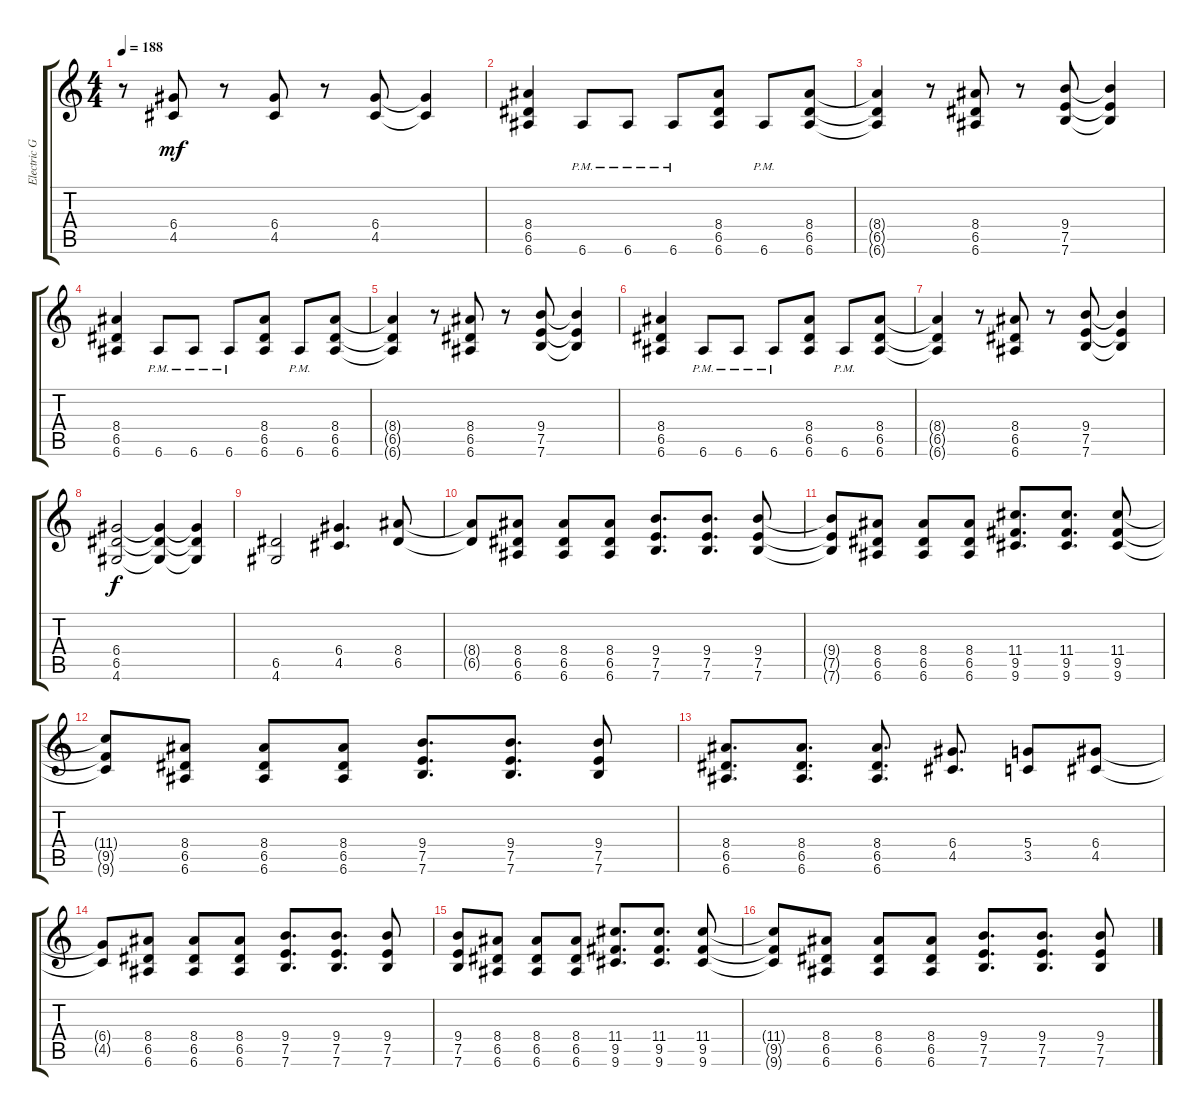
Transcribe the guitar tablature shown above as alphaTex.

\track ("Electric Guitar" "Electric G") {instrument distortionguitar}
\staff {score tabs}
\tuning (E4 B3 G3 D3 A2 E2) {hide}
\ts (4 4)
\tempo 188
\clef g2
\ks c
r.8{dy mf} (6.4 4.5).8 r.8 (6.4 4.5).8 r.8 (6.4 4.5).8 (6.4{t} 4.5{t}).4 |
(8.4 6.5 6.6).4 6.6{pm}.8 6.6{pm}.8 6.6{pm}.8 (8.4 6.5 6.6).8 6.6{pm}.8 (8.4 6.5 6.6).8 |
(8.4{t} 6.5{t} 6.6{t}).4 r.8 (8.4 6.5 6.6).8 r.8 (9.4 7.5 7.6).8 (9.4{t} 7.5{t} 7.6{t}).4 |
(8.4 6.5 6.6).4 6.6{pm}.8 6.6{pm}.8 6.6{pm}.8 (8.4 6.5 6.6).8 6.6{pm}.8 (8.4 6.5 6.6).8 |
(8.4{t} 6.5{t} 6.6{t}).4 r.8 (8.4 6.5 6.6).8 r.8 (9.4 7.5 7.6).8 (9.4{t} 7.5{t} 7.6{t}).4 |
(8.4 6.5 6.6).4 6.6{pm}.8 6.6{pm}.8 6.6{pm}.8 (8.4 6.5 6.6).8 6.6{pm}.8 (8.4 6.5 6.6).8 |
(8.4{t} 6.5{t} 6.6{t}).4 r.8 (8.4 6.5 6.6).8 r.8 (9.4 7.5 7.6).8 (9.4{t} 7.5{t} 7.6{t}).4 |
(6.4 6.5 4.6).2{dy f} (6.4{t} 6.5{t} 4.6{t}).4 (6.4{t} 6.5{t} 4.6{t}).4 |
(6.5 4.6).2 (6.4 4.5).4{d} (8.4 6.5).8 |
(8.4{t} 6.5{t}).8 (8.4 6.5 6.6).8 (8.4 6.5 6.6).8 (8.4 6.5 6.6).8 (9.4 7.5 7.6).8{d} (9.4 7.5 7.6).8{d} (9.4 7.5 7.6).8 |
(9.4{t} 7.5{t} 7.6{t}).8 (8.4 6.5 6.6).8 (8.4 6.5 6.6).8 (8.4 6.5 6.6).8 (11.4 9.5 9.6).8{d} (11.4 9.5 9.6).8{d} (11.4 9.5 9.6).8 |
(11.4{t} 9.5{t} 9.6{t}).8 (8.4 6.5 6.6).8 (8.4 6.5 6.6).8 (8.4 6.5 6.6).8 (9.4 7.5 7.6).8{d} (9.4 7.5 7.6).8{d} (9.4 7.5 7.6).8 |
(8.4 6.5 6.6).8{d} (8.4 6.5 6.6).8{d} (8.4 6.5 6.6).8{d} (6.4 4.5).8{d} (5.4 3.5).8 (6.4 4.5).8 |
(6.4{t} 4.5{t}).8 (8.4 6.5 6.6).8 (8.4 6.5 6.6).8 (8.4 6.5 6.6).8 (9.4 7.5 7.6).8{d} (9.4 7.5 7.6).8{d} (9.4 7.5 7.6).8 |
(9.4 7.5 7.6).8 (8.4 6.5 6.6).8 (8.4 6.5 6.6).8 (8.4 6.5 6.6).8 (11.4 9.5 9.6).8{d} (11.4 9.5 9.6).8{d} (11.4 9.5 9.6).8 |
(11.4{t} 9.5{t} 9.6{t}).8 (8.4 6.5 6.6).8 (8.4 6.5 6.6).8 (8.4 6.5 6.6).8 (9.4 7.5 7.6).8{d} (9.4 7.5 7.6).8{d} (9.4 7.5 7.6).8
